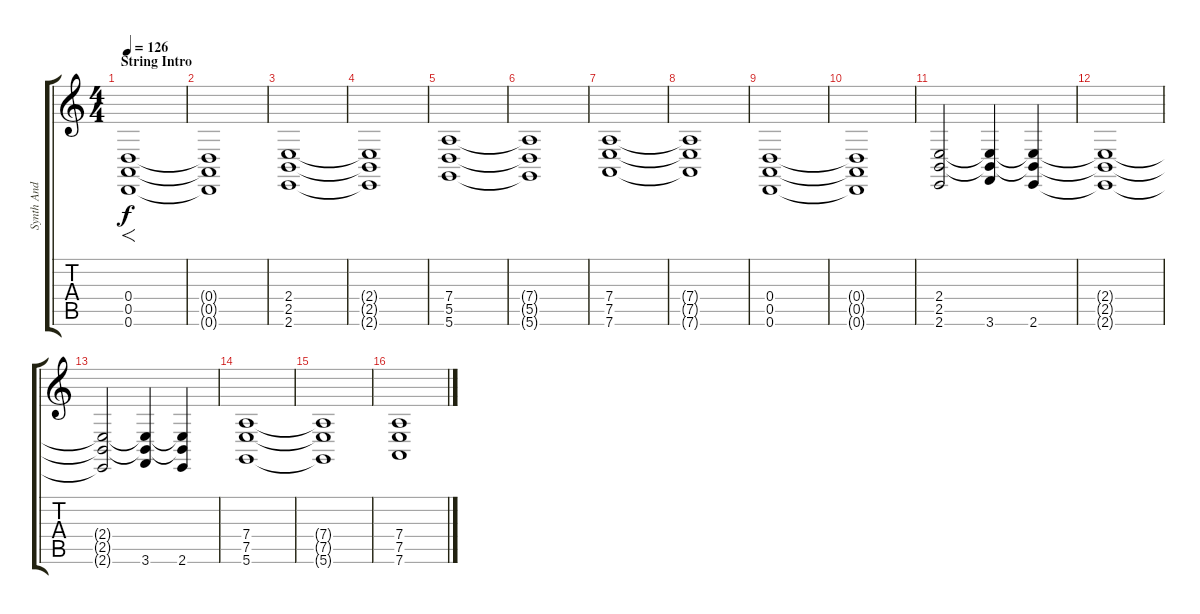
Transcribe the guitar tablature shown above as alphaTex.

\track ("Synth And Strings" "Synth And ") {instrument synthstrings1}
\staff {score tabs}
\tuning (E4 B3 G3 D3 A2 D2) {hide}
\ts (4 4)
\section ("" "String Intro")
\tempo 126
\clef g2
\ks c
(0.4 0.5 0.6).1{f dy f instrument synthstrings1} |
(0.4{t} 0.5{t} 0.6{t}).1 |
(2.4 2.5 2.6).1 |
(2.4{t} 2.5{t} 2.6{t}).1 |
(7.4 5.5 5.6).1 |
(7.4{t} 5.5{t} 5.6{t}).1 |
(7.4 7.5 7.6).1 |
(7.4{t} 7.5{t} 7.6{t}).1 |
(0.4 0.5 0.6).1 |
(0.4{t} 0.5{t} 0.6{t}).1 |
(2.4 2.5 2.6).2 (2.4{t} 2.5{t} 3.6).4 (2.4{t} 2.5{t} 2.6).4 |
(2.4{t} 2.5{t} 2.6{t}).1 |
(2.4{t} 2.5{t} 2.6{t}).2 (2.4{t} 2.5{t} 3.6).4 (2.4{t} 2.5{t} 2.6).4 |
(7.4 7.5 5.6).1 |
(7.4{t} 7.5{t} 5.6{t}).1 |
(7.4 7.5 7.6).1
